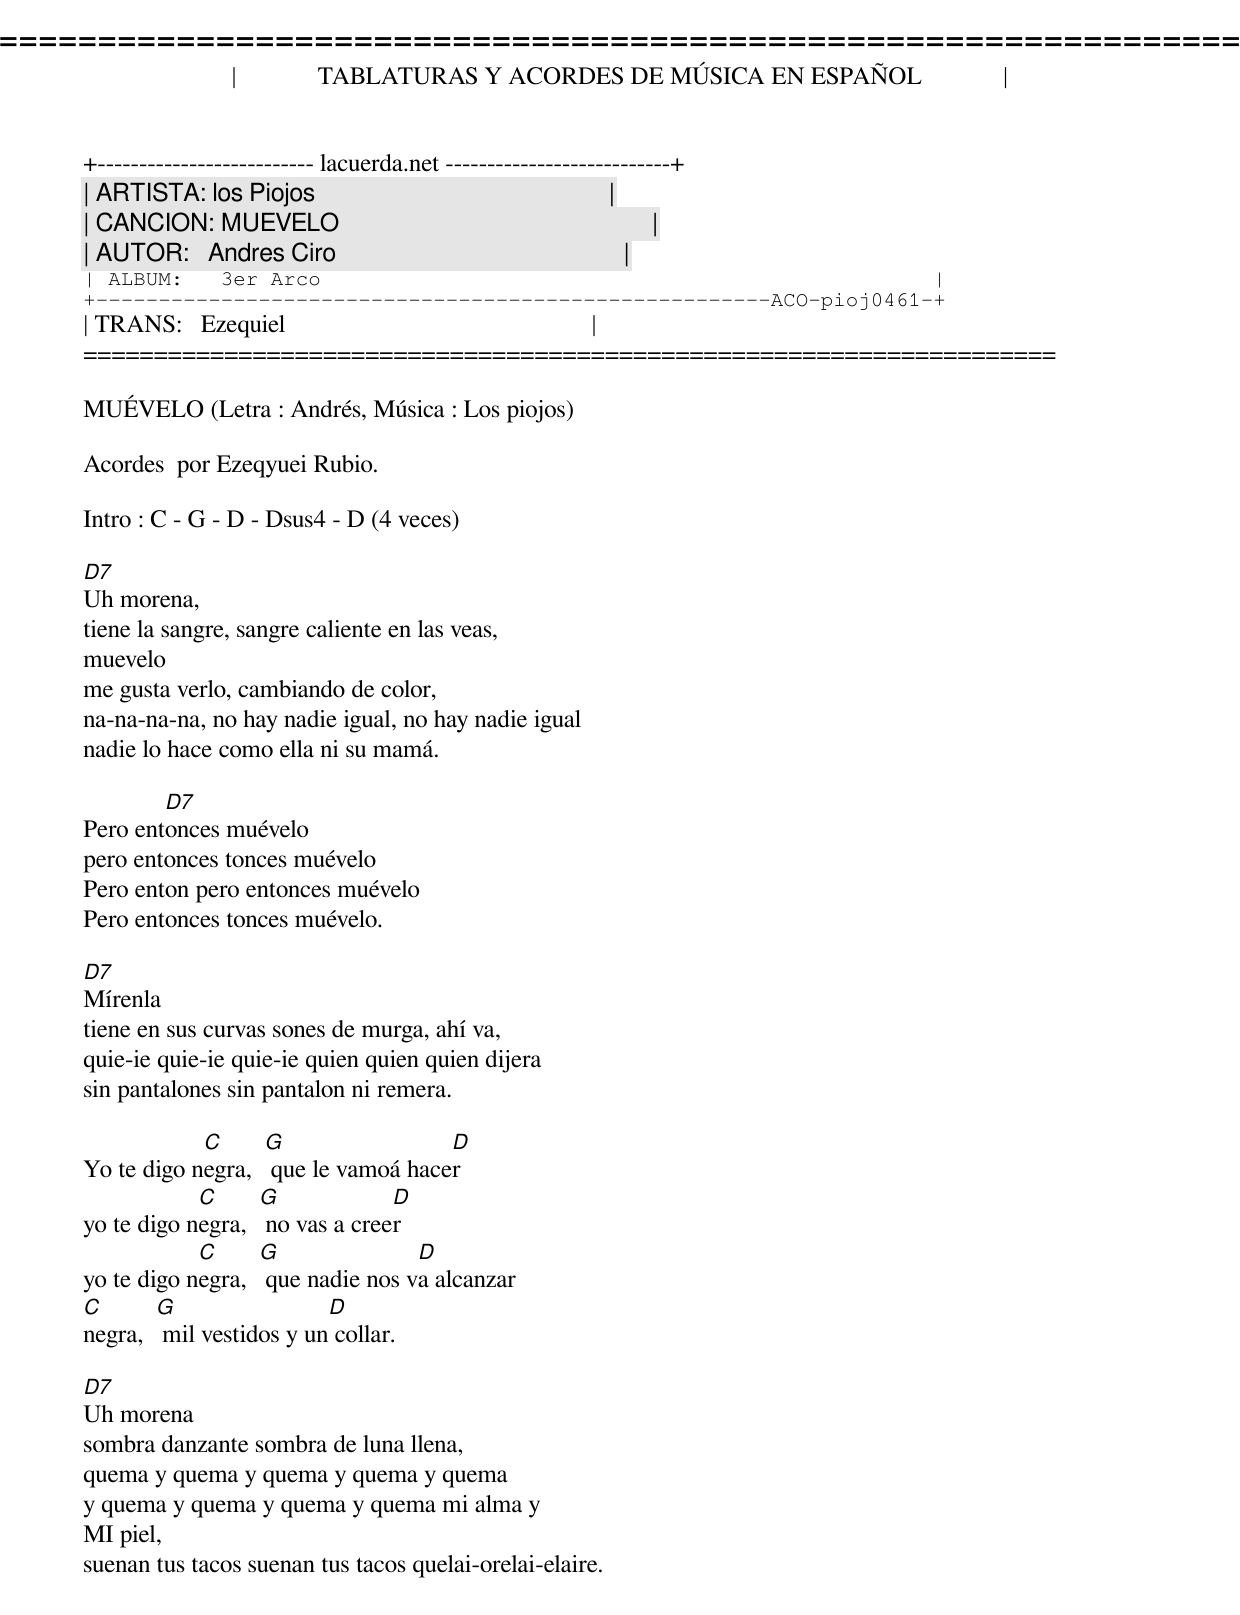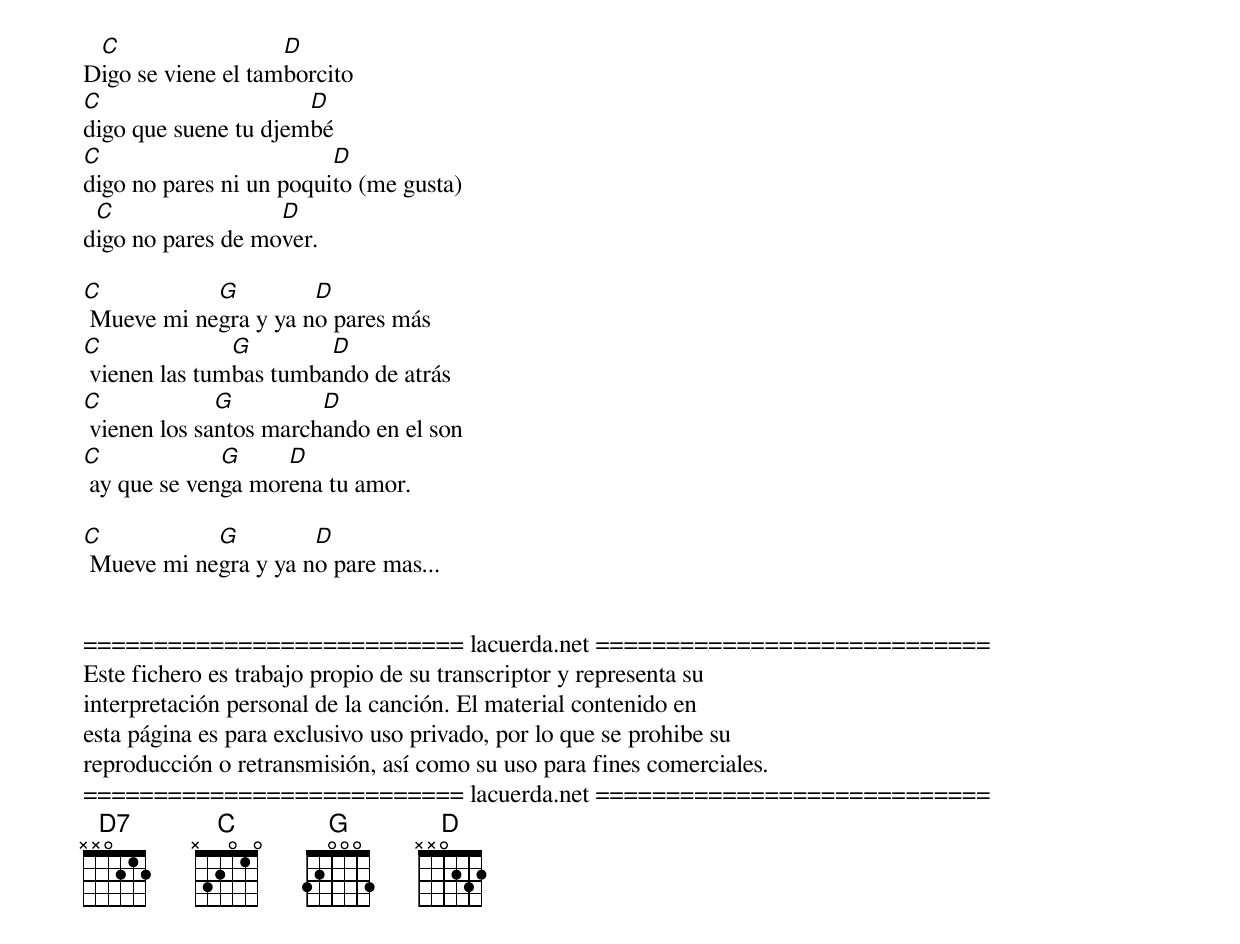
=====================================================================
|             TABLATURAS Y ACORDES DE MÚSICA EN ESPAÑOL             |
+-------------------------- lacuerda.net ---------------------------+
| ARTISTA: los Piojos                                               |
| CANCION: MUEVELO                                                  |
| AUTOR:   Andres Ciro                                              |
| ALBUM:   3er Arco                                                 |
+------------------------------------------------------ACO-pioj0461-+
| TRANS:   Ezequiel                                                 |
=====================================================================

MUÉVELO (Letra : Andrés, Música : Los piojos)

Acordes  por Ezeqyuei Rubio.

Intro : C - G - D - Dsus4 - D (4 veces)

D7
Uh morena,
tiene la sangre, sangre caliente en las veas,
muevelo
me gusta verlo, cambiando de color,
na-na-na-na, no hay nadie igual, no hay nadie igual
nadie lo hace como ella ni su mamá.

        D7
Pero entonces muévelo
pero entonces tonces muévelo
Pero enton pero entonces muévelo
Pero entonces tonces muévelo.

D7
Mírenla
tiene en sus curvas sones de murga, ahí va,
quie-ie quie-ie quie-ie quien quien quien dijera
sin pantalones sin pantalon ni remera.

            C      G                 D
Yo te digo negra,   que le vamoá hacer
            C      G             D
yo te digo negra,   no vas a creer
            C      G               D
yo te digo negra,   que nadie nos va alcanzar
C       G                 D
negra,   mil vestidos y un collar.

D7
Uh morena
sombra danzante sombra de luna llena,
quema y quema y quema y quema y quema
y quema y quema y quema y quema mi alma y
MI piel,
suenan tus tacos suenan tus tacos quelai-orelai-elaire.

 C                  D
Digo se viene el tamborcito
C                     D
digo que suene tu djembé
C                        D
digo no pares ni un poquito (me gusta)
 C                 D
digo no pares de mover.

C           G         D
 Mueve mi negra y ya no pares más
C              G        D
 vienen las tumbas tumbando de atrás
C             G         D
 vienen los santos marchando en el son
C             G     D
 ay que se venga morena tu amor.

C           G         D
 Mueve mi negra y ya no pare mas...


=========================== lacuerda.net ============================
Este fichero es trabajo propio de su transcriptor y representa su
interpretación personal de la canción. El material contenido en
esta página es para exclusivo uso privado, por lo que se prohibe su
reproducción o retransmisión, así como su uso para fines comerciales.
=========================== lacuerda.net ============================
